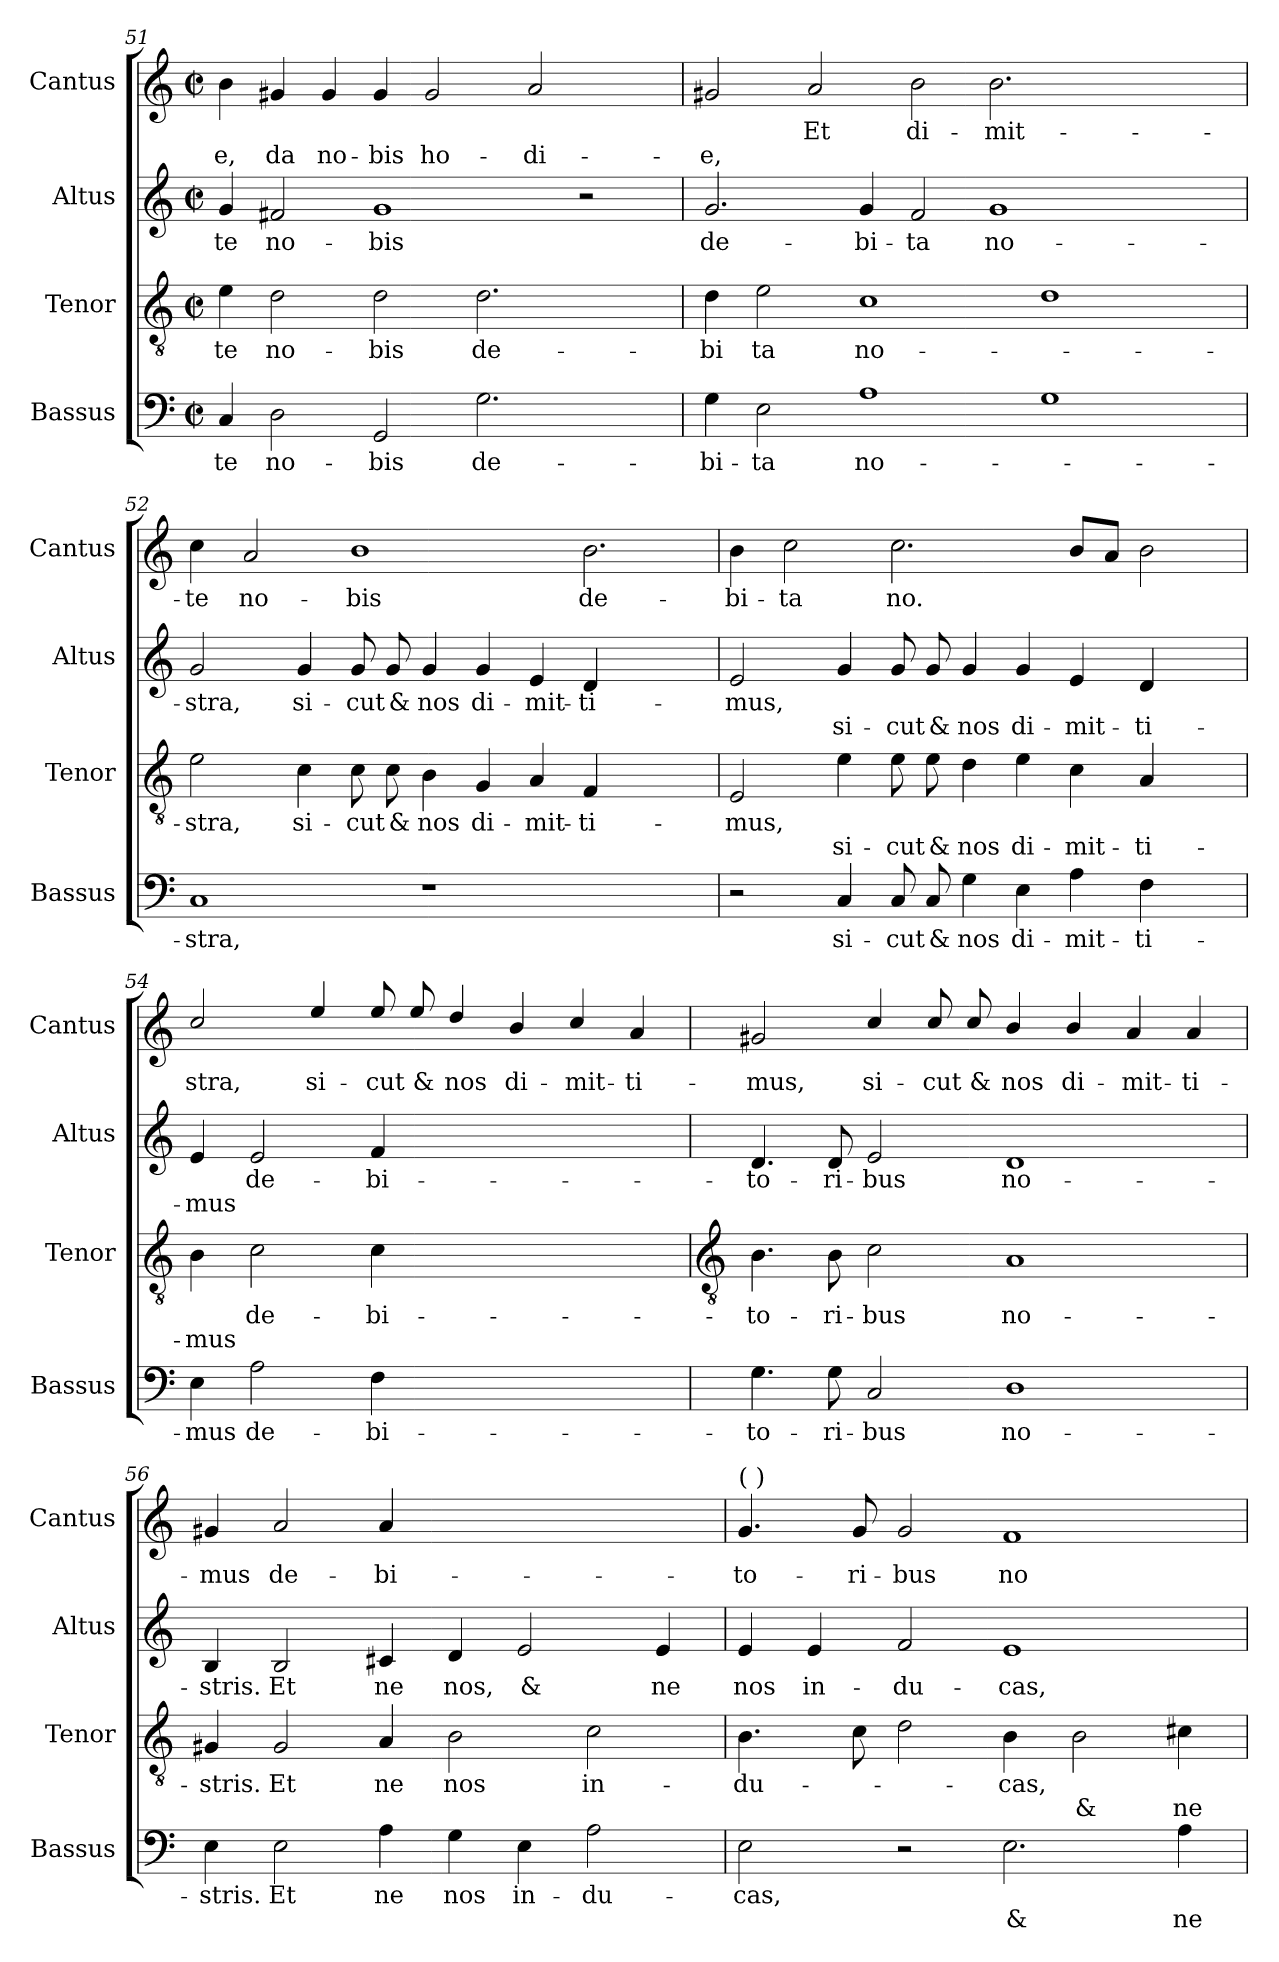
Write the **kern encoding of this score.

**kern	**text	**text	**kern	**text	**text	**kern	**text	**text	**kern	**text	**text
*part4	*part4	*part4	*part3	*part3	*part3	*part2	*part2	*part2	*part1	*part1	*part1
*staff4	*staff4	*staff4	*staff3	*staff3	*staff3	*staff2	*staff2	*staff2	*staff1	*staff1	*staff1
*I"Bassus	*	*	*I"Tenor	*	*	*I"Altus	*	*	*I"Cantus	*	*
*I'Bassus	*	*	*I'Tenor	*	*	*I'Altus	*	*	*I'Cantus	*	*
*clefF4	*	*	*clefGv2	*	*	*clefG2	*	*	*clefG2	*	*
*k[]	*	*	*k[]	*	*	*k[]	*	*	*k[]	*	*
*C:	*	*	*C:	*	*	*C:	*	*	*C:	*	*
*M4/2	*	*	*M4/2	*	*	*M4/2	*	*	*M4/2	*	*
*met(c|)	*	*	*met(c|)	*	*	*met(c|)	*	*	*met(c|)	*	*
=51	=51	=51	=51	=51	=51	=51	=51	=51	=51	=51	=51
!	!LO:LY:b	!	!	!LO:LY:b	!	!	!LO:LY:b	!	!	!	!LO:LY:b
4C	-te	.	4e	-te	.	4g	-te	.	4b	.	-e,
!	!LO:LY:b	!	!	!LO:LY:b	!	!	!LO:LY:b	!	!	!	!LO:LY:b
2D	no-	.	2d	no-	.	2f#X	no-	.	4g#X	.	da
!	!	!	!	!	!	!	!	!	!	!	!LO:LY:b
.	.	.	.	.	.	.	.	.	4g#	.	no-
!	!LO:LY:b	!	!	!LO:LY:b	!	!	!LO:LY:b	!	!	!	!LO:LY:b
2GG	-bis	.	2d	-bis	.	1g	-bis	.	4g#	.	-bis
!	!	!	!	!	!	!	!	!	!	!	!LO:LY:b
.	.	.	.	.	.	.	.	.	2g#	.	ho-
!	!LO:LY:b	!	!	!LO:LY:b	!	!	!	!	!	!	!
2.G	de-	.	2.d	de-	.	.	.	.	.	.	.
!	!	!	!	!	!	!	!	!	!	!	!LO:LY:b
.	.	.	.	.	.	.	.	.	2a	.	-di-
.	.	.	.	.	.	2r	.	.	.	.	.
4ryy	.	.	4ryy	.	.	.	.	.	4ryy	.	.
!!LO:LB:g=z
=52	=52	=52	=52	=52	=52	=52	=52	=52	=52	=52	=52
!	!LO:LY:b	!	!	!LO:LY:b	!	!	!LO:LY:b	!	!	!	!LO:LY:b
*	*	*	*	*	*	*	*	*	*^	*	*
4G	-bi-	.	4d	-bi	.	2.g	de-	.	2g#X	1ryy	.	-e,
!	!LO:LY:b	!	!	!LO:LY:b	!	!	!	!	!	!	!	!
2E	-ta	.	2e	ta	.	.	.	.	.	.	.	.
!	!	!	!	!	!	!	!	!	!	!	!LO:LY:b	!
.	.	.	.	.	.	.	.	.	2a	.	Et	.
!	!LO:LY:b	!	!	!LO:LY:b	!	!	!LO:LY:b	!	!	!	!	!
1A	no-	.	1c	no-	.	4g	-bi-	.	.	.	.	.
!	!	!	!	!	!	!	!LO:LY:b	!	!	!	!LO:LY:b	!
.	.	.	.	.	.	2f	-ta	.	2b	2ryy	di-	.
!	!	!	!	!	!	!	!LO:LY:b	!	!	!	!LO:LY:b	!
.	.	.	.	.	.	1g	no-	.	2.b	2ryy	-mit-	.
1G	.	.	1d	.	.	.	.	.	.	.	.	.
.	.	.	.	.	.	.	.	.	.	2ryy	.	.
.	.	.	.	.	.	.	.	.	2ryy	.	.	.
.	.	.	.	.	.	4ryy	.	.	.	4ryy	.	.
=52	=52	=52	=52	=52	=52	=52	=52	=52	=52	=52	=52	=52
!	!LO:LY:b	!	!	!LO:LY:b	!	!	!LO:LY:b	!	!	!	!LO:LY:b	!
1C	-stra,	.	2e	-stra,	.	2g	-stra,	.	4cc	1ryy	-te	.
!	!	!	!	!	!	!	!	!	!	!	!LO:LY:b	!
.	.	.	.	.	.	.	.	.	2a	.	no-	.
!	!	!	!	!LO:LY:b	!	!	!LO:LY:b	!	!	!	!	!
.	.	.	4c	si-	.	4g	si-	.	.	.	.	.
!	!	!	!	!LO:LY:b	!	!	!LO:LY:b	!	!	!	!LO:LY:b	!
.	.	.	8c	-cut	.	8g	-cut	.	1b	.	-bis	.
!	!	!	!	!LO:LY:b	!	!	!LO:LY:b	!	!	!	!	!
.	.	.	8c	&	.	8g	&	.	.	.	.	.
!	!	!	!	!LO:LY:b	!	!	!LO:LY:b	!	!	!	!	!
1r	.	.	4B	nos	.	4g	nos	.	.	2ryy	.	.
!	!	!	!	!LO:LY:b	!	!	!LO:LY:b	!	!	!	!	!
.	.	.	4G	di-	.	4g	di-	.	.	.	.	.
!	!	!	!	!LO:LY:b	!	!	!LO:LY:b	!	!	!	!	!
.	.	.	4A	-mit-	.	4e	-mit-	.	.	2ryy	.	.
!	!	!	!	!LO:LY:b	!	!	!LO:LY:b	!	!	!	!LO:LY:b	!
.	.	.	4F	-ti-	.	4d	-ti-	.	2.b	.	de-	.
2ryy	.	.	2ryy	.	.	2ryy	.	.	.	2ryy	.	.
=53	=53	=53	=53	=53	=53	=53	=53	=53	=53	=53	=53	=53
!	!	!	!	!LO:LY:b	!	!	!LO:LY:b	!	!	!	!LO:LY:b	!
2r	.	.	2E	-mus,	.	2e	-mus,	.	4b	1ryy	-bi-	.
!	!	!	!	!	!	!	!	!	!	!	!LO:LY:b	!
.	.	.	.	.	.	.	.	.	2cc	.	-ta	.
!	!LO:LY:b	!	!	!	!LO:LY:b	!	!	!LO:LY:b	!	!	!	!
4C	si-	.	4e	.	si-	4g	.	si-	.	.	.	.
!	!LO:LY:b	!	!	!	!LO:LY:b	!	!	!LO:LY:b	!	!	!LO:LY:b	!
8C	-cut	.	8e	.	-cut	8g	.	-cut	2.cc	.	no.	.
!	!LO:LY:b	!	!	!	!LO:LY:b	!	!	!LO:LY:b	!	!	!	!
8C	&	.	8e	.	&	8g	.	&	.	.	.	.
!	!LO:LY:b	!	!	!	!LO:LY:b	!	!	!LO:LY:b	!	!	!	!
4G	nos	.	4d	.	nos	4g	.	nos	.	2ryy	.	.
!	!LO:LY:b	!	!	!	!LO:LY:b	!	!	!LO:LY:b	!	!	!	!
4E	di-	.	4e	.	di-	4g	.	di-	.	.	.	.
!	!LO:LY:b	!	!	!	!LO:LY:b	!	!	!LO:LY:b	!	!	!	!
4A	-mit-	.	4c	.	-mit-	4e	.	-mit-	8bL	2ryy	.	.
.	.	.	.	.	.	.	.	.	8aJ	.	.	.
!	!LO:LY:b	!	!	!	!LO:LY:b	!	!	!LO:LY:b	!	!	!	!
4F	-ti-	.	4A	.	-ti-	4d	.	-ti-	2b	.	.	.
4ryy	.	.	4ryy	.	.	4ryy	.	.	.	4ryy	.	.
=54	=54	=54	=54	=54	=54	=54	=54	=54	=54	=54	=54	=54
!	!LO:LY:b	!	!	!	!LO:LY:b	!	!	!LO:LY:b	!	!	!LO:LY:b	!
4E	-mus	.	4B	.	-mus	4e	.	-mus	2cc	0ryy	stra,	.
!	!LO:LY:b	!	!	!LO:LY:b	!	!	!LO:LY:b	!	!	!	!	!
2A	de-	.	2c	de-	.	2e	de-	.	.	.	.	.
!	!	!	!	!	!	!	!	!	!	!	!LO:LY:b	!
.	.	.	.	.	.	.	.	.	4ee	.	si-	.
!	!LO:LY:b	!	!	!LO:LY:b	!	!	!LO:LY:b	!	!	!	!LO:LY:b	!
4F	-bi-	.	4c	-bi-	.	4f	-bi-	.	8ee	.	-cut	.
!	!	!	!	!	!	!	!	!	!	!	!LO:LY:b	!
.	.	.	.	.	.	.	.	.	8ee	.	&	.
!	!	!	!	!	!	!	!	!	!	!	!LO:LY:b	!
1ryy	.	.	1ryy	.	.	1ryy	.	.	4dd	.	nos	.
!	!	!	!	!	!	!	!	!	!	!	!LO:LY:b	!
.	.	.	.	.	.	.	.	.	4b	.	di-	.
!	!	!	!	!	!	!	!	!	!	!	!LO:LY:b	!
.	.	.	.	.	.	.	.	.	4cc	.	-mit-	.
!	!	!	!	!	!	!	!	!	!	!	!LO:LY:b	!
.	.	.	.	.	.	.	.	.	4a	.	-ti-	.
!!LO:LB:g=z	!!
=55	=55	=55	=55	=55	=55	=55	=55	=55	=55	=55	=55	=55
*	*	*	*clefGv2	*	*	*	*	*	*	*	*	*
!	!LO:LY:b	!	!	!LO:LY:b	!	!	!LO:LY:b	!	!	!	!LO:LY:b	!
4.G	-to-	.	4.B	-to-	.	4.d	-to-	.	2g#X	0ryy	-mus,	.
!	!LO:LY:b	!	!	!LO:LY:b	!	!	!LO:LY:b	!	!	!	!	!
8G	-ri-	.	8B	-ri-	.	8d	-ri-	.	.	.	.	.
!	!LO:LY:b	!	!	!LO:LY:b	!	!	!LO:LY:b	!	!	!	!LO:LY:b	!
2C	-bus	.	2c	-bus	.	2e	-bus	.	4cc	.	si-	.
!	!	!	!	!	!	!	!	!	!	!	!LO:LY:b	!
.	.	.	.	.	.	.	.	.	8cc	.	-cut	.
!	!	!	!	!	!	!	!	!	!	!	!LO:LY:b	!
.	.	.	.	.	.	.	.	.	8cc	.	&	.
!	!LO:LY:b	!	!	!LO:LY:b	!	!	!LO:LY:b	!	!	!	!LO:LY:b	!
1D	no-	.	1A	no-	.	1d	no-	.	4b	.	nos	.
!	!	!	!	!	!	!	!	!	!	!	!LO:LY:b	!
.	.	.	.	.	.	.	.	.	4b	.	di-	.
!	!	!	!	!	!	!	!	!	!	!	!LO:LY:b	!
.	.	.	.	.	.	.	.	.	4a	.	-mit-	.
!	!	!	!	!	!	!	!	!	!	!	!LO:LY:b	!
.	.	.	.	.	.	.	.	.	4a	.	-ti-	.
=56	=56	=56	=56	=56	=56	=56	=56	=56	=56	=56	=56	=56
!	!LO:LY:b	!	!	!LO:LY:b	!	!	!LO:LY:b	!	!	!	!LO:LY:b	!
4E	-stris.	.	4G#X	-stris.	.	4B	-stris.	.	4g#X	1ryy	-mus	.
!	!LO:LY:b	!	!	!LO:LY:b	!	!	!LO:LY:b	!	!	!	!LO:LY:b	!
2E	Et	.	2G#	Et	.	2B	Et	.	2a	.	de-	.
!	!LO:LY:b	!	!	!LO:LY:b	!	!	!LO:LY:b	!	!	!	!LO:LY:b	!
4A	ne	.	4A	ne	.	4c#X	ne	.	4a	.	-bi-	.
!	!LO:LY:b	!	!	!LO:LY:b	!	!	!LO:LY:b	!	!	!	!	!
4G	nos	.	2B	nos	.	4d	nos,	.	1ryy	1ryy	.	.
!	!LO:LY:b	!	!	!	!	!	!LO:LY:b	!	!	!	!	!
4E	in-	.	.	.	.	2e	&	.	.	.	.	.
!	!LO:LY:b	!	!	!LO:LY:b	!	!	!	!	!	!	!	!
2A	-du-	.	2c	in-	.	.	.	.	.	.	.	.
!	!	!	!	!	!	!	!LO:LY:b	!	!	!	!	!
.	.	.	.	.	.	4e	ne	.	.	.	.	.
!!LO:LB:g=z	!!
=57	=57	=57	=57	=57	=57	=57	=57	=57	=57	=57	=57	=57
!	!	!	!	!	!	!	!	!	!LO:TX:a:t=(  )	!	!	!
!	!LO:LY:b	!	!	!LO:LY:b	!	!	!LO:LY:b	!	!	!	!LO:LY:b	!
2E	-cas,	.	4.B	-du-	.	4e	nos	.	4.g	0ryy	-to-	.
!	!	!	!	!	!	!	!LO:LY:b	!	!	!	!	!
.	.	.	.	.	.	4e	in-	.	.	.	.	.
!	!	!	!	!	!	!	!	!	!	!	!LO:LY:b	!
.	.	.	8c	.	.	.	.	.	8g	.	-ri-	.
!	!	!	!	!	!	!	!LO:LY:b	!	!	!	!LO:LY:b	!
2r	.	.	2d	.	.	2f	-du-	.	2g	.	-bus	.
!	!	!LO:LY:b	!	!LO:LY:b	!	!	!LO:LY:b	!	!	!	!LO:LY:b	!
2.E	.	&	4B	-cas,	.	1e	-cas,	.	1f	.	no-	.
!	!	!	!	!	!LO:LY:b	!	!	!	!	!	!	!
.	.	.	2B	.	&	.	.	.	.	.	.	.
!	!	!LO:LY:b	!	!	!LO:LY:b	!	!	!	!	!	!	!
4A	.	ne	4c#X	.	ne	.	.	.	.	.	.	.
*	*	*	*	*	*	*	*	*	*v	*v	*	*
=	=	=	=	=	=	=	=	=	=	=	=
*-	*-	*-	*-	*-	*-	*-	*-	*-	*-	*-	*-
